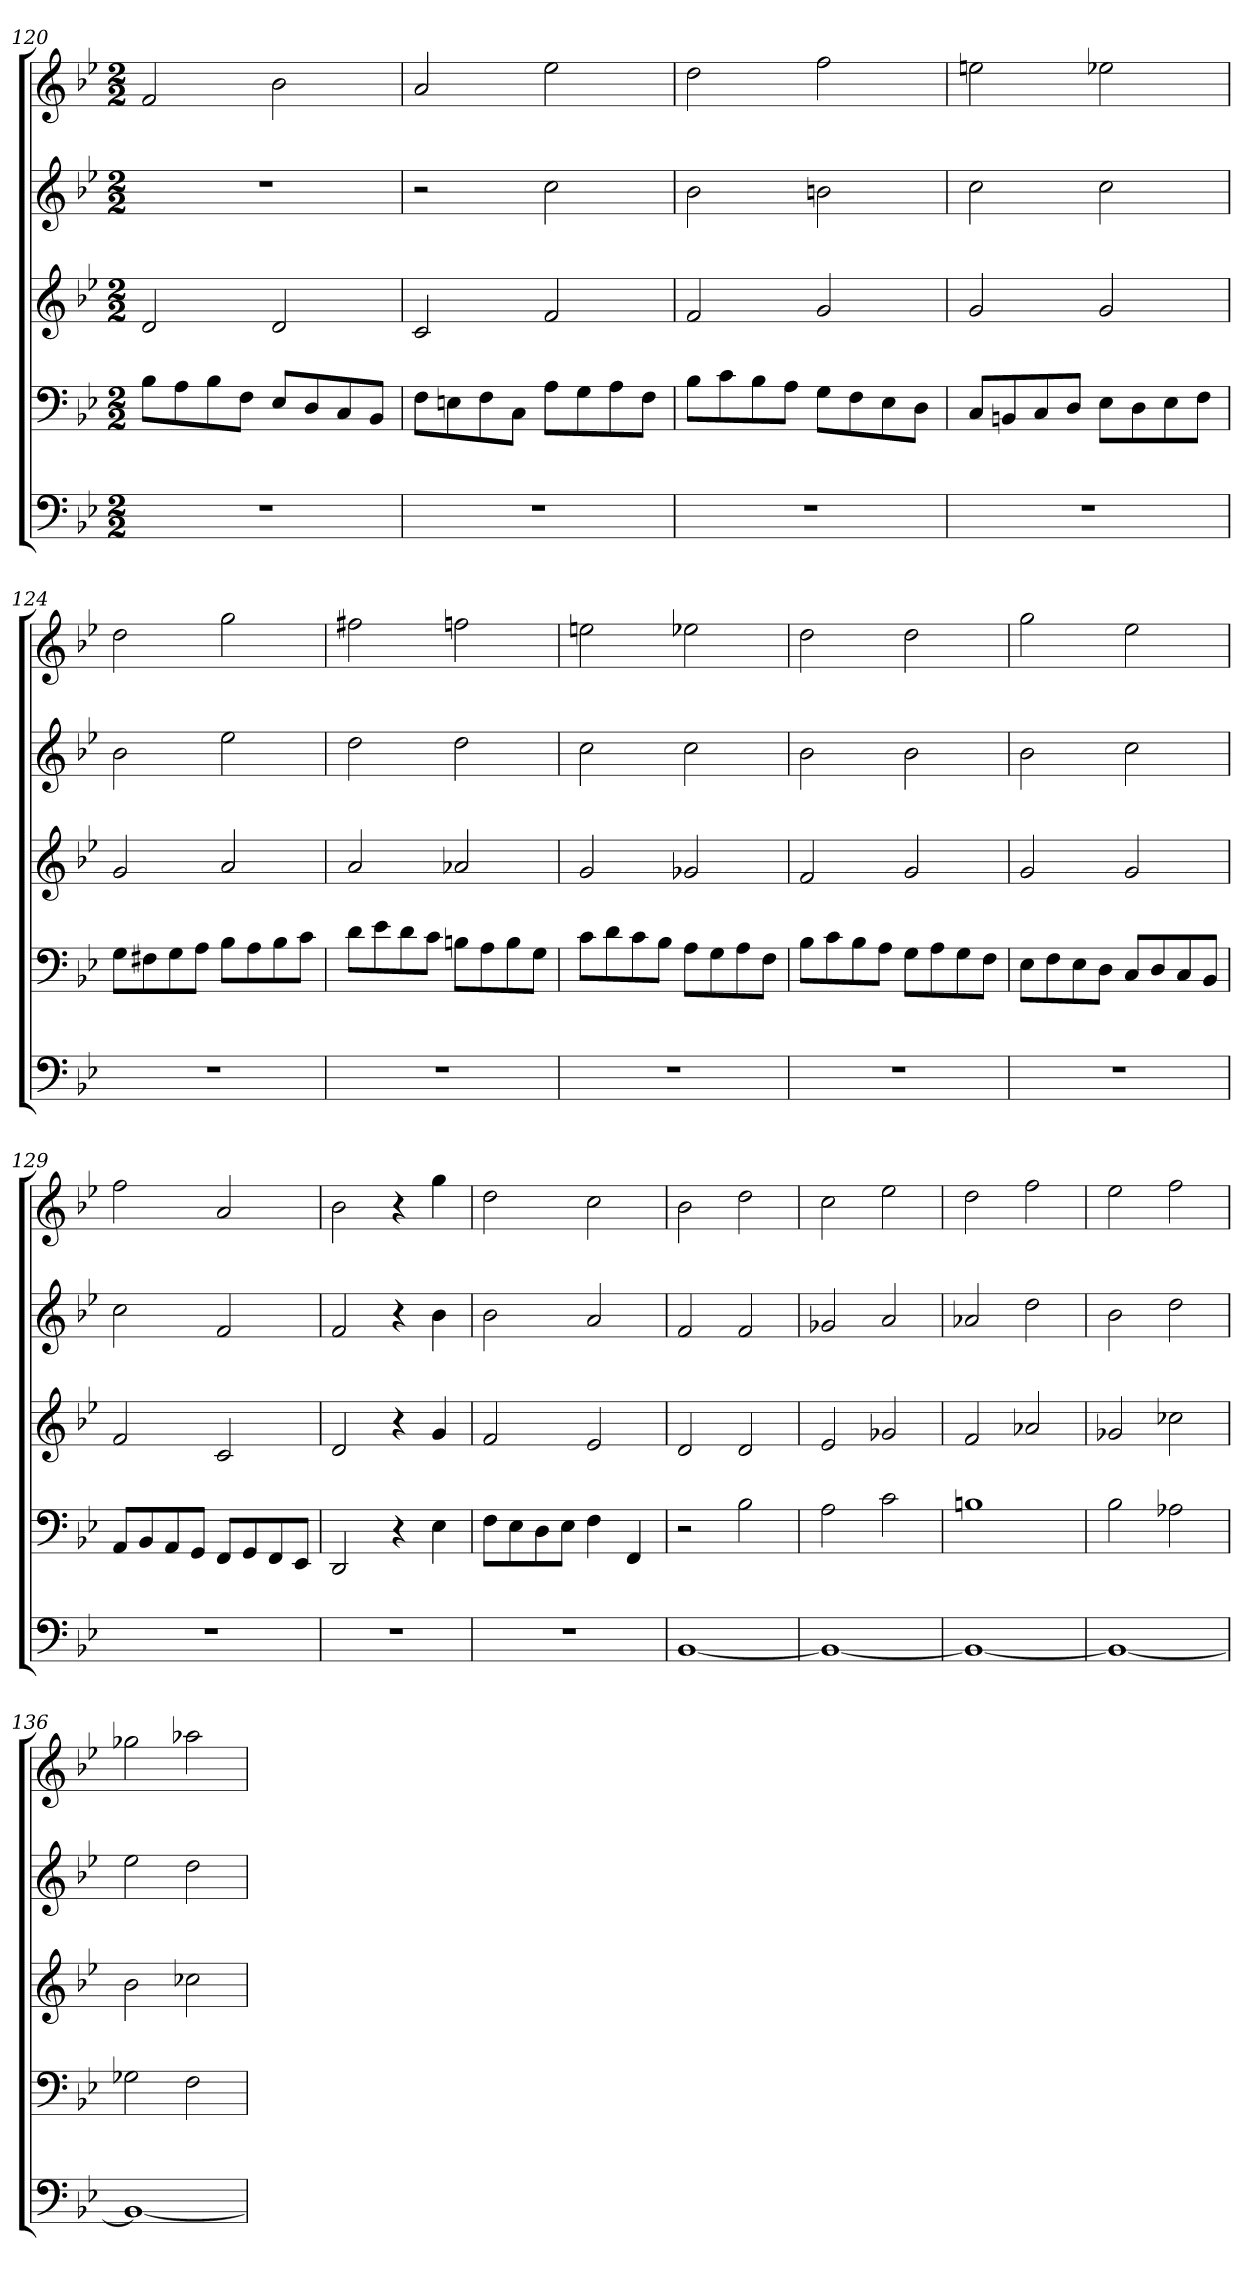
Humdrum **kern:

**kern	**kern	**kern	**kern	**kern
*part5	*part4	*part3	*part2	*part1
*staff5	*staff4	*staff3	*staff2	*staff1
*k[b-e-]	*k[b-e-]	*k[b-e-]	*k[b-e-]	*k[b-e-]
*M2/2	*M2/2	*M2/2	*M2/2	*M2/2
=120	=120	=120	=120	=120
1r	8B-L	2d	1r	2f
.	8A	.	.	.
.	8B-	.	.	.
.	8FJ	.	.	.
.	8E-L	2d	.	2b-
.	8D	.	.	.
.	8C	.	.	.
.	8BB-J	.	.	.
=121	=121	=121	=121	=121
1r	8FL	2c	2r	2a
.	8En	.	.	.
.	8F	.	.	.
.	8CJ	.	.	.
.	8AL	2f	2cc	2ee-
.	8G	.	.	.
.	8A	.	.	.
.	8FJ	.	.	.
=122	=122	=122	=122	=122
1r	8B-L	2f	2b-	2dd
.	8c	.	.	.
.	8B-	.	.	.
.	8AJ	.	.	.
.	8GL	2g	2bn	2ff
.	8F	.	.	.
.	8E-	.	.	.
.	8DJ	.	.	.
=123	=123	=123	=123	=123
1r	8CL	2g	2cc	2een
.	8BBn	.	.	.
.	8C	.	.	.
.	8DJ	.	.	.
.	8E-L	2g	2cc	2ee-X
.	8D	.	.	.
.	8E-	.	.	.
.	8FJ	.	.	.
=124	=124	=124	=124	=124
1r	8GL	2g	2b-	2dd
.	8F#X	.	.	.
.	8G	.	.	.
.	8AJ	.	.	.
.	8B-L	2a	2ee-	2gg
.	8A	.	.	.
.	8B-	.	.	.
.	8cJ	.	.	.
=125	=125	=125	=125	=125
1r	8dL	2a	2dd	2ff#X
.	8e-	.	.	.
.	8d	.	.	.
.	8cJ	.	.	.
.	8BnL	2a-X	2dd	2ffn
.	8A	.	.	.
.	8B	.	.	.
.	8GJ	.	.	.
=126	=126	=126	=126	=126
1r	8cL	2g	2cc	2een
.	8d	.	.	.
.	8c	.	.	.
.	8B-J	.	.	.
.	8AL	2g-X	2cc	2ee-X
.	8G	.	.	.
.	8A	.	.	.
.	8FJ	.	.	.
=127	=127	=127	=127	=127
1r	8B-L	2f	2b-	2dd
.	8c	.	.	.
.	8B-	.	.	.
.	8AJ	.	.	.
.	8GL	2g	2b-	2dd
.	8A	.	.	.
.	8G	.	.	.
.	8FJ	.	.	.
=128	=128	=128	=128	=128
1r	8E-L	2g	2b-	2gg
.	8F	.	.	.
.	8E-	.	.	.
.	8DJ	.	.	.
.	8CL	2g	2cc	2ee-
.	8D	.	.	.
.	8C	.	.	.
.	8BB-J	.	.	.
=129	=129	=129	=129	=129
1r	8AAL	2f	2cc	2ff
.	8BB-	.	.	.
.	8AA	.	.	.
.	8GGJ	.	.	.
.	8FFL	2c	2f	2a
.	8GG	.	.	.
.	8FF	.	.	.
.	8EE-J	.	.	.
=130	=130	=130	=130	=130
1r	2DD	2d	2f	2b-
.	4r	4r	4r	4r
.	4E-	4g	4b-	4gg
=131	=131	=131	=131	=131
1r	8FL	2f	2b-	2dd
.	8E-	.	.	.
.	8D	.	.	.
.	8E-J	.	.	.
.	4F	2e-	2a	2cc
.	4FF	.	.	.
=132	=132	=132	=132	=132
[1BB-	2r	2d	2f	2b-
.	2B-	2d	2f	2dd
=133	=133	=133	=133	=133
1BB-_	2A	2e-	2g-X	2cc
.	2c	2g-X	2a	2ee-
=134	=134	=134	=134	=134
1BB-_	1Bn	2f	2a-X	2dd
.	.	2a-X	2dd	2ff
=135	=135	=135	=135	=135
1BB-_	2B-	2g-X	2b-	2ee-
.	2A-X	2cc-X	2dd	2ff
=136	=136	=136	=136	=136
1BB-_	2G-X	2b-	2ee-	2gg-X
.	2F	2cc-X	2dd	2aa-X
=	=	=	=	=
*-	*-	*-	*-	*-
